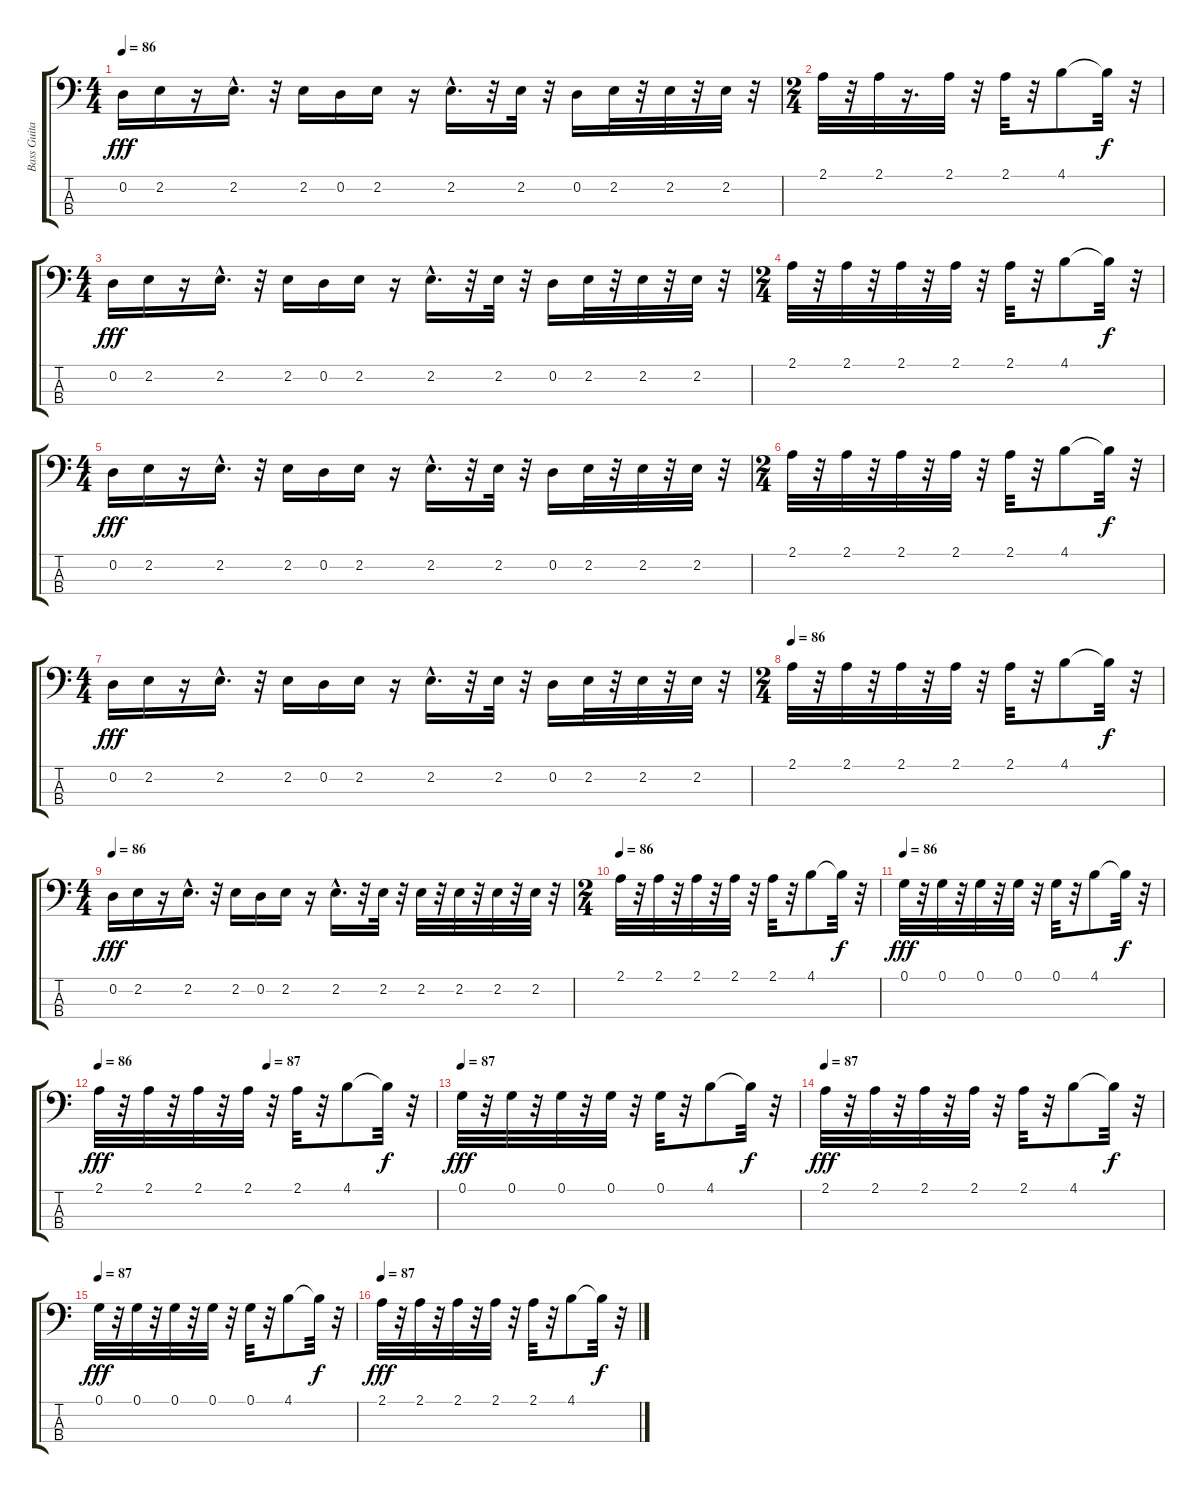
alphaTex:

\track ("Bass Guitar" "Bass Guita") {instrument electricbassfinger}
\staff {score tabs}
\tuning (G2 D2 A1 D1) {hide}
\ts (4 4)
\tempo 86
\clef f4
\ks c
0.2.16{dy fff} 2.2.16 r.16 2.2{hac}.16{d} r.32 2.2.16 0.2.16 2.2.16 r.16 2.2{hac}.16{d} r.32 2.2.32 r.32 0.2.16 2.2.32 r.32 2.2.32 r.32 2.2.32 r.32 |
\ts (2 4)
2.1.32 r.32 2.1.32 r.16{d} 2.1.32 r.32 2.1.32 r.32 4.1.8 4.1{t}.32{dy f} r.32 |
\ts (4 4)
0.2.16{dy fff} 2.2.16 r.16 2.2{hac}.16{d} r.32 2.2.16 0.2.16 2.2.16 r.16 2.2{hac}.16{d} r.32 2.2.32 r.32 0.2.16 2.2.32 r.32 2.2.32 r.32 2.2.32 r.32 |
\ts (2 4)
2.1.32 r.32 2.1.32 r.32 2.1.32 r.32 2.1.32 r.32 2.1.32 r.32 4.1.8 4.1{t}.32{dy f} r.32 |
\ts (4 4)
0.2.16{dy fff} 2.2.16 r.16 2.2{hac}.16{d} r.32 2.2.16 0.2.16 2.2.16 r.16 2.2{hac}.16{d} r.32 2.2.32 r.32 0.2.16 2.2.32 r.32 2.2.32 r.32 2.2.32 r.32 |
\ts (2 4)
2.1.32 r.32 2.1.32 r.32 2.1.32 r.32 2.1.32 r.32 2.1.32 r.32 4.1.8 4.1{t}.32{dy f} r.32 |
\ts (4 4)
0.2.16{dy fff} 2.2.16 r.16 2.2{hac}.16{d} r.32 2.2.16 0.2.16 2.2.16 r.16 2.2{hac}.16{d} r.32 2.2.32 r.32 0.2.16 2.2.32 r.32 2.2.32 r.32 2.2.32 r.32 |
\ts (2 4)
\tempo 86
2.1.32 r.32 2.1.32 r.32 2.1.32 r.32 2.1.32 r.32 2.1.32 r.32 4.1.8 4.1{t}.32{dy f} r.32 |
\ts (4 4)
\tempo 86
0.2.16{dy fff} 2.2.16 r.16 2.2{hac}.16{d} r.32 2.2.16 0.2.16 2.2.16 r.16 2.2{hac}.16{d} r.32 2.2.32 r.32 2.2.32 r.32 2.2.32 r.32 2.2.32 r.32 2.2.32 r.32 |
\ts (2 4)
\tempo 86
2.1.32 r.32 2.1.32 r.32 2.1.32 r.32 2.1.32 r.32 2.1.32 r.32 4.1.8 4.1{t}.32{dy f} r.32 |
\tempo 86
0.1.32{dy fff} r.32 0.1.32 r.32 0.1.32 r.32 0.1.32 r.32 0.1.32 r.32 4.1.8 4.1{t}.32{dy f} r.32 |
\tempo 86
\tempo (87 0.5)
2.1.32{dy fff} r.32 2.1.32 r.32 2.1.32 r.32 2.1.32 r.32 2.1.32 r.32 4.1.8 4.1{t}.32{dy f} r.32 |
\tempo 87
0.1.32{dy fff} r.32 0.1.32 r.32 0.1.32 r.32 0.1.32 r.32 0.1.32 r.32 4.1.8 4.1{t}.32{dy f} r.32 |
\tempo 87
2.1.32{dy fff} r.32 2.1.32 r.32 2.1.32 r.32 2.1.32 r.32 2.1.32 r.32 4.1.8 4.1{t}.32{dy f} r.32 |
\tempo 87
0.1.32{dy fff} r.32 0.1.32 r.32 0.1.32 r.32 0.1.32 r.32 0.1.32 r.32 4.1.8 4.1{t}.32{dy f} r.32 |
\tempo 87
2.1.32{dy fff} r.32 2.1.32 r.32 2.1.32 r.32 2.1.32 r.32 2.1.32 r.32 4.1.8 4.1{t}.32{dy f} r.32
